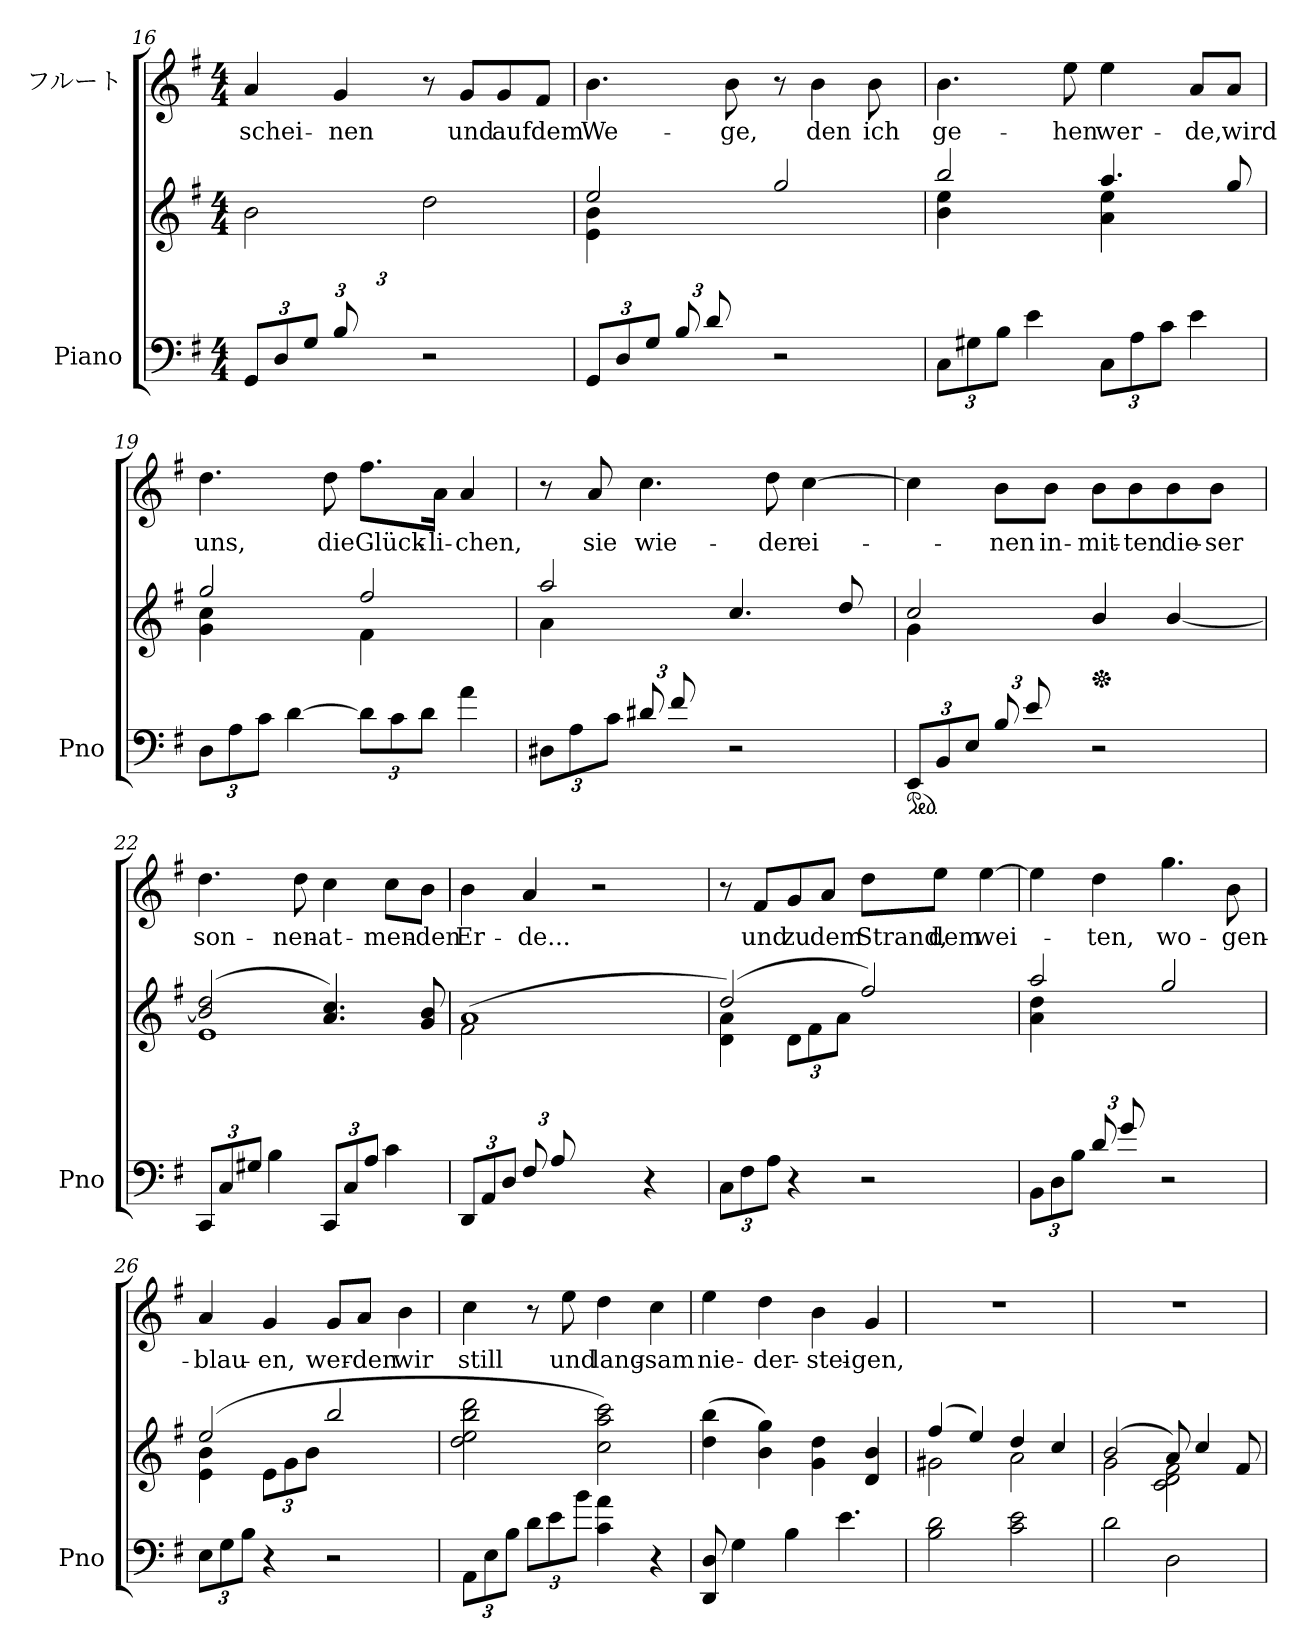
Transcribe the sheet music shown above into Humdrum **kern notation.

**kern	**kern	**kern	**text
*part2	*part2	*part1	*part1
*staff3	*staff2	*staff1	*staff1
*I"Piano	*	*I"フルート	*
*I'Pno	*	*	*
*clefF4	*clefG2	*clefG2	*
*k[f#]	*k[f#]	*k[f#]	*
*M4/4	*M4/4	*M4/4	*
*Xbrackettup	*	*	*
=16	=16	=16	=16
*	*^	*	*
!	!	!	!	!LO:LY:b
12GG/L	2b\	3ryy	4a/	schei-
12D/	.	.	.	.
12G/J	.	.	.	.
!	!	!	!	!LO:LY:b
12B/L	.	.	4g/	-nen
6ryy	.	12d\	.	.
.	.	12g\J	.	.
2r	2dd\	2ryy	8r	.
!	!	!	!	!LO:LY:b
.	.	.	8g/L	und
!	!	!	!	!LO:LY:b
.	.	.	8g/	auf
!	!	!	!	!LO:LY:b
.	.	.	8f#/J	dem
!!LO:LB:g=z
=17	=17	=17	=17	=17
*	*	*^	*	*
!	!	!	!	!	!LO:LY:b
12GG/L	2ee/	4e\ 4b\	12%5ryy	4.b\	We-
12D/	.	.	.	.	.
12G/J	.	.	.	.	.
12B/L	.	2.ryy	.	.	.
12d/	.	.	.	.	.
!	!	!	!	!	!LO:LY:b
.	.	.	.	8b\	-ge,
12ryy	.	.	12g\J	.	.
2r	2gg/	.	2ryy	8r	.
!	!	!	!	!	!LO:LY:b
.	.	.	.	4b\	den
!	!	!	!	!	!LO:LY:b
.	.	.	.	8b\	ich
*	*	*v	*v	*	*
=18	=18	=18	=18	=18
!	!	!	!	!LO:LY:b
12C\L	2bb/	4b\ 4ee\	4.b\	ge-
12G#X\	.	.	.	.
12B\J	.	.	.	.
4e\	.	4ryy	.	.
!	!	!	!	!LO:LY:b
.	.	.	8ee\	-hen
!	!	!	!	!LO:LY:b
12C\L	4.aa/	4a\ 4ee\	4ee\	wer-
12A\	.	.	.	.
12c\J	.	.	.	.
!	!	!	!	!LO:LY:b
4e\	.	4ryy	8a/L	-de,
!	!	!	!	!LO:LY:b
.	8gg/	.	8a/J	wird
=19	=19	=19	=19	=19
!	!	!	!	!LO:LY:b
12D\L	2gg/	4g\ 4cc\	4.dd\	uns,
12A\	.	.	.	.
12c\J	.	.	.	.
[4d\	.	4ryy	.	.
!	!	!	!	!LO:LY:b
.	.	.	8dd\	die
!	!	!	!	!LO:LY:b
12d\L]	2ff#/	4f#\	8.ff#\L	Glück-
12c\	.	.	.	.
12d\J	.	.	.	.
!	!	!	!	!LO:LY:b
.	.	.	16a\Jk	-li-
!	!	!	!	!LO:LY:b
4a\	.	4ryy	4a/	-chen,
!!LO:LB:g=z
=20	=20	=20	=20	=20
*	*	*^	*	*
12D#X\L	2aa/	4a\	12%5ryy	8r	.
12A\	.	.	.	.	.
!	!	!	!	!	!LO:LY:b
.	.	.	.	8a/	sie
12c\J	.	.	.	.	.
!	!	!	!	!	!LO:LY:b
12d#X/L	.	2.ryy	.	4.cc\	wie-
12f#/	.	.	.	.	.
12ryy	.	.	12a\J	.	.
2r	4.cc/	.	2ryy	.	.
!	!	!	!	!	!LO:LY:b
.	.	.	.	8dd\	-der
!	!	!	!	!	!LO:LY:b
.	.	.	.	[4cc\	ei-
.	8dd/	.	.	.	.
=21	=21	=21	=21	=21	=21
*ped	*	*	*	*	*
12EE/L	2cc/	4g\	12%5ryy	4cc\]	.
12BB/	.	.	.	.	.
12E/J	.	.	.	.	.
!	!	!	!	!	!LO:LY:b
12B/L	.	2.ryy	.	8b\L	-nen
12e/	.	.	.	.	.
!	!	!	!	!	!LO:LY:b
.	.	.	.	8b\J	in-
12ryy	.	.	12g\J	.	.
*	*Xped	*	*	*	*
!	!	!	!	!	!LO:LY:b
2r	4b/	.	2ryy	8b\L	-mit-
!	!	!	!	!	!LO:LY:b
.	.	.	.	8b\	-ten
!	!	!	!	!	!LO:LY:b
.	[4b/	.	.	8b\	die-
!	!	!	!	!	!LO:LY:b
.	.	.	.	8b\J	-ser
*	*	*v	*v	*	*
=22	=22	=22	=22	=22
!	!	!	!	!LO:LY:b
12CC/L	(>2b/] 2dd/	1e	4.dd\	son-
12C/	.	.	.	.
12G#X/J	.	.	.	.
4B\	.	.	.	.
!	!	!	!	!LO:LY:b
.	.	.	8dd\	-nen-
!	!	!	!	!LO:LY:b
12CC/L	4.a/ 4.cc/)	.	4cc\	-at-
12C/	.	.	.	.
12A/J	.	.	.	.
!	!	!	!	!LO:LY:b
4c\	.	.	8cc\L	-men-
!	!	!	!	!LO:LY:b
.	8g/ 8b/	.	8b\J	-den
!!LO:LB:g=z
=23	=23	=23	=23	=23
*	*	*^	*	*
!	!	!	!	!	!LO:LY:b
12DD/L	(>1a	2f#\	12%5ryy	4b\	Er-
12AA/	.	.	.	.	.
12D/J	.	.	.	.	.
!	!	!	!	!	!LO:LY:b
12F#/L	.	.	.	4a/	-de...
12A/	.	.	.	.	.
3ryy	.	.	12d\J	.	.
.	.	2ryy	4f#\	2r	.
4r	.	.	4ryy	.	.
*	*	*v	*v	*	*
=24	=24	=24	=24	=24
12C\L	(>2dd/)	4d\ 4a\	8r	.
12F#\	.	.	.	.
!	!	!	!	!LO:LY:b
.	.	.	8f#/L	und
12A\J	.	.	.	.
*	*	*Xbrackettup	*	*
!	!	!	!	!LO:LY:b
4r	.	12d\L	8g/	zu
.	.	12f#\	.	.
!	!	!	!	!LO:LY:b
.	.	.	8a/J	dem
.	.	12a\J	.	.
!	!	!	!	!LO:LY:b
2r	2ff#/)	2ryy	8dd\L	Strand,
!	!	!	!	!LO:LY:b
.	.	.	8ee\J	dem
!	!	!	!	!LO:LY:b
.	.	.	[4ee\	wei-
=25	=25	=25	=25	=25
*	*	*^	*	*
12BB\L	2aa/	4a\ 4dd\	12%5ryy	4ee\]	.
12D\	.	.	.	.	.
12B\J	.	.	.	.	.
!	!	!	!	!	!LO:LY:b
12d/L	.	2.ryy	.	4dd\	-ten,
12g/	.	.	.	.	.
12ryy	.	.	12b\J	.	.
!	!	!	!	!	!LO:LY:b
2r	2gg/	.	2ryy	4.gg\	wo-
!	!	!	!	!	!LO:LY:b
.	.	.	.	8b\	-gen-
*	*	*v	*v	*	*
!!LO:PB:g=z
=26	=26	=26	=26	=26
!	!	!	!	!LO:LY:b
12E\L	(>2ee/	4e\ 4b\	4a/	-blau-
12G\	.	.	.	.
12B\J	.	.	.	.
!	!	!	!	!LO:LY:b
4r	.	12e\L	4g/	-en,
.	.	12g\	.	.
.	.	12b\J	.	.
!	!	!	!	!LO:LY:b
2r	2bb/	2ryy	8g/L	wer-
!	!	!	!	!LO:LY:b
.	.	.	8a/J	-den
!	!	!	!	!LO:LY:b
.	.	.	4b\	wir
*	*v	*v	*	*
=27	=27	=27	=27
!	!	!	!LO:LY:b
12AA\L	2dd\ 2ee\ 2bb\ 2ddd\	4cc\	still
12E\	.	.	.
12B\J	.	.	.
12d\L	.	8r	.
12e\	.	.	.
!	!	!	!LO:LY:b
.	.	8ee\	und
12b\J	.	.	.
!	!	!	!LO:LY:b
4c\ 4a\	2cc\ 2aa\ 2ccc\)	4dd\	lang-
!	!	!	!LO:LY:b
4r	.	4cc\	-sam
=28	=28	=28	=28
!	!	!	!LO:LY:b
8DD/ 8D/	(>4dd\ 4bb\	4ee\	nie-
4G\	.	.	.
!	!	!	!LO:LY:b
.	4b\ 4gg\)	4dd\	-der-
4B\	.	.	.
!	!	!	!LO:LY:b
.	4g\ 4dd\	4b\	-stei-
4.e\	.	.	.
!	!	!	!LO:LY:b
.	4d/ 4b/	4g/	-gen,
=29	=29	=29	=29
*	*^	*	*
2B\ 2d\	(>4ff#/	2g#X\	1r	.
.	4ee/)	.	.	.
2c\ 2e\	4dd/	2a\	.	.
.	4cc/	.	.	.
!!LO:LB:g=z
=30	=30	=30	=30	=30
2d\	(>2b/	2g\	1r	.
2D\	8a/)	2c\ 2d\ 2f#\	.	.
.	4cc/	.	.	.
.	8f#/	.	.	.
*	*v	*v	*	*
=	=	=	=
*-	*-	*-	*-
